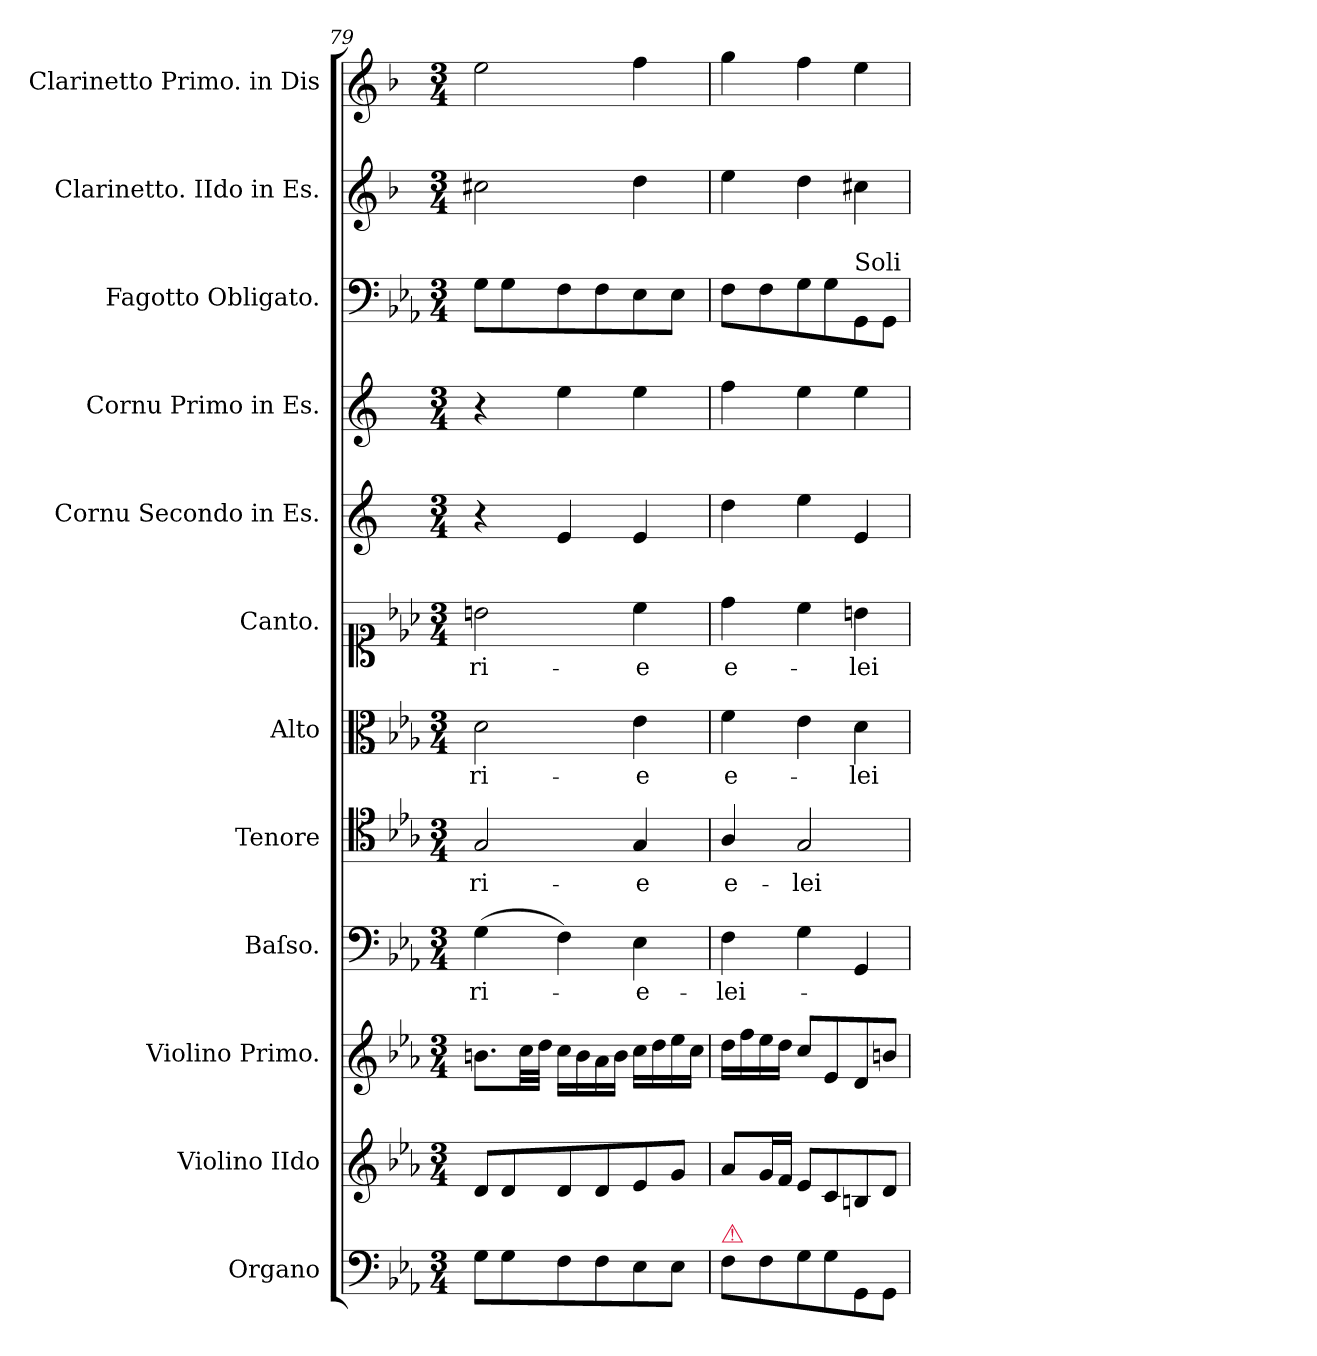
**kern	**kern	**kern	**kern	**text	**kern	**text	**kern	**text	**kern	**text	**kern	**kern	**kern	**kern	**kern
*part12	*part11	*part10	*part9	*part9	*part8	*part8	*part7	*part7	*part6	*part6	*part5	*part4	*part3	*part2	*part1
*staff12	*staff11	*staff10	*staff9	*staff9	*staff8	*staff8	*staff7	*staff7	*staff6	*staff6	*staff5	*staff4	*staff3	*staff2	*staff1
*I"Organo	*I"Violino IIdo	*I"Violino Primo.	*I"Baſso.	*	*I"Tenore	*	*I"Alto	*	*I"Canto.	*	*I"Cornu Secondo in Es.	*I"Cornu Primo in Es.	*I"Fagotto Obligato.	*I"Clarinetto. IIdo in Es.	*I"Clarinetto Primo. in Dis
*I'org	*I'vl II	*I'vl I	*I'B	*	*I'T	*	*I'A	*	*	*	*I'cor 2 in E♭	*I'cor 1 in E♭	*I'fag	*I'cl 2 in E♭	*I'cl 2 in E♭
*clefF4	*clefG2	*clefG2	*clefF4	*	*clefC4	*	*clefC3	*	*clefC1	*	*clefG2	*clefG2	*clefF4	*clefG2	*clefG2
*	*	*	*	*	*	*	*	*	*	*	*ITrd5c9	*ITrd5c9	*	*ITrd1c2	*ITrd1c2
*k[b-e-a-]	*k[b-e-a-]	*k[b-e-a-]	*k[b-e-a-]	*	*k[b-e-a-]	*	*k[b-e-a-]	*	*k[b-e-a-]	*	*k[b-e-a-]	*k[b-e-a-]	*k[b-e-a-]	*k[b-e-a-]	*k[b-e-a-]
*M3/4	*M3/4	*M3/4	*M3/4	*	*M3/4	*	*M3/4	*	*M3/4	*	*M3/4	*M3/4	*M3/4	*M3/4	*M3/4
=79	=79	=79	=79	=79	=79	=79	=79	=79	=79	=79	=79	=79	=79	=79	=79
8G\L	8d/L	8.bn\L	(4G\	-ri-	2G/	-ri-	2d\	-ri-	2bn\	-ri-	4r	4r	8G\L	2bn\	2dd\
8G\	8d/	.	.	.	.	.	.	.	.	.	.	.	8G\	.	.
.	.	32cc\LL	.	.	.	.	.	.	.	.	.	.	.	.	.
.	.	32dd\JJJ	.	.	.	.	.	.	.	.	.	.	.	.	.
8F\	8d/	16cc\LL	4F\)	.	.	.	.	.	.	.	4G/	4g\	8F\	.	.
.	.	16b\	.	.	.	.	.	.	.	.	.	.	.	.	.
8F\	8d/	16a-\	.	.	.	.	.	.	.	.	.	.	8F\	.	.
.	.	16b\JJ	.	.	.	.	.	.	.	.	.	.	.	.	.
8E-\	8e-/	16cc\LL	4E-\	-e-	4G/	-e	4e-\	-e	4cc\	-e	4G/	4g\	8E-\	4cc\	4ee-\
.	.	16dd\	.	.	.	.	.	.	.	.	.	.	.	.	.
8E-\J	8g/J	16ee-\	.	.	.	.	.	.	.	.	.	.	8E-\J	.	.
.	.	16cc\JJ	.	.	.	.	.	.	.	.	.	.	.	.	.
=80	=80	=80	=80	=80	=80	=80	=80	=80	=80	=80	=80	=80	=80	=80	=80
!LO:TX:a:color=crimson:t=⚠	!	!	!	!	!	!	!	!	!	!	!	!	!	!	!
8F\L	8a-/L	16dd\LL	4F\	-lei-	4A-/	e-	4f\	e-	4dd\	e-	4f\	4a-\	8F\L	4dd\	4ff\
.	.	16ff\	.	.	.	.	.	.	.	.	.	.	.	.	.
8F\	16g/L	16ee-\	.	.	.	.	.	.	.	.	.	.	8F\	.	.
.	16f/JJ	16dd\JJ	.	.	.	.	.	.	.	.	.	.	.	.	.
8G\	8e-/L	8cc/L	4G\	.	2G/	-lei-	4e-\	.	4cc\	.	4g\	4g\	8G\	4cc\	4ee-\
8G\	8c/	8e-/	.	.	.	.	.	.	.	.	.	.	8G\	.	.
!	!	!	!	!	!	!	!	!	!	!	!	!	!LO:TX:a:t=Soli	!	!
8GG/	8Bn/	8d/	4GG/	.	.	.	4d\	-lei-	4bn\	-lei-	4G/	4g\	8GG/	4bn\	4dd\
8GG/J	8d/J	8bn/J	.	.	.	.	.	.	.	.	.	.	8GG/J	.	.
=	=	=	=	=	=	=	=	=	=	=	=	=	=	=	=
*-	*-	*-	*-	*-	*-	*-	*-	*-	*-	*-	*-	*-	*-	*-	*-
